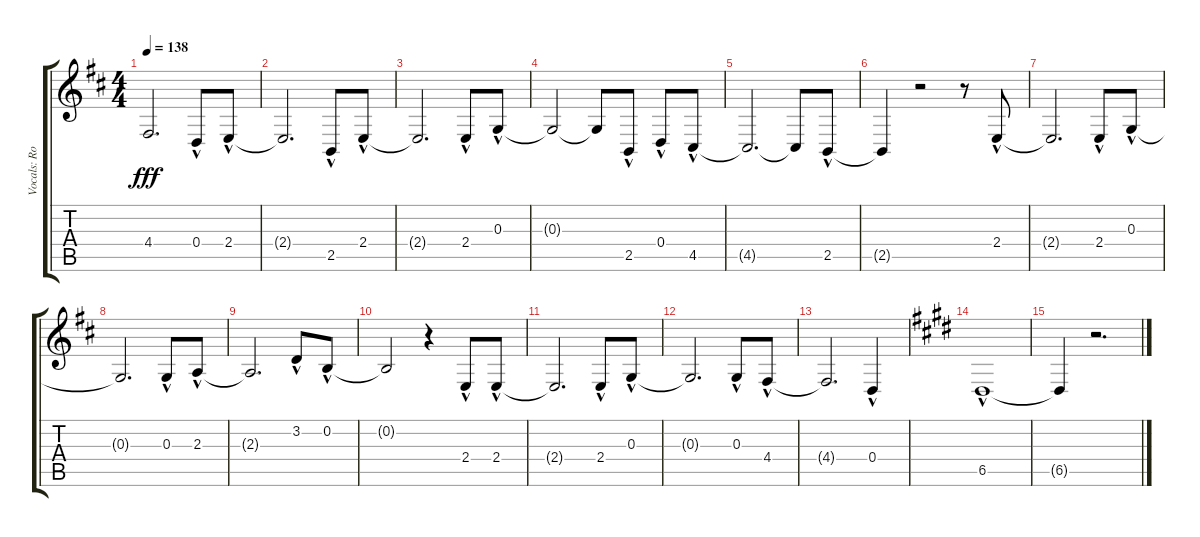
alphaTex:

\track ("Vocals: Rob" "Vocals: Ro") {instrument lead2sawtooth}
\staff {score tabs}
\tuning (E4 B3 G3 D3 A2 E2) {hide}
\ts (4 4)
\tempo 138
\clef g2
\ks d
4.4{t}.2{d dy fff} 0.4{hac}.8 2.4{hac}.8 |
2.4{t}.2{d} 2.5{hac}.8 2.4{hac}.8 |
2.4{t}.2{d} 2.4{hac}.8 0.3{hac}.8 |
0.3{t}.2 0.3{t}.8 2.5{hac}.8 0.4{hac}.8 4.5{hac}.8 |
4.5{t}.2{d} 4.5{t}.8 2.5{hac}.8 |
2.5{t}.4 r.2 r.8 2.4{hac}.8 |
2.4{t}.2{d} 2.4{hac}.8 0.3{hac}.8 |
0.3{t}.2{d} 0.3{hac}.8 2.3{hac}.8 |
2.3{t}.2{d} 3.2{hac}.8 0.2{hac}.8 |
0.2{t}.2 r.4 2.4{hac}.8 2.4{hac}.8 |
2.4{t}.2{d} 2.4{hac}.8 0.3{hac}.8 |
0.3{t}.2{d} 0.3{hac}.8 4.4{hac}.8 |
4.4{t}.2{d} 0.4{hac}.4 |
\ks e
6.5{hac}.1 |
6.5{t}.4 r.2{d}
